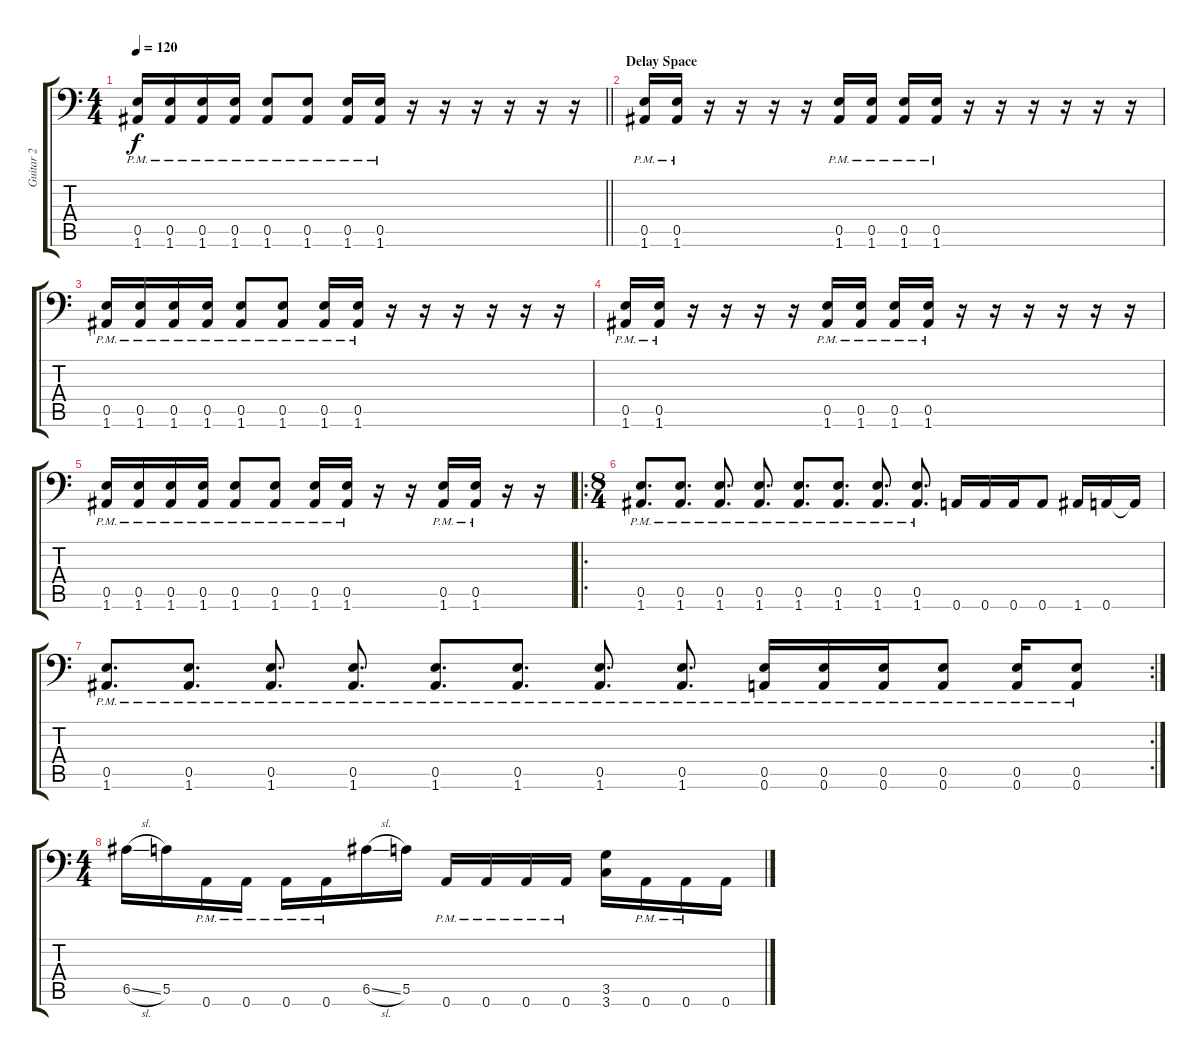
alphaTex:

\track ("Guitar 2" "Guitar 2") {instrument distortionguitar}
\staff {score tabs}
\tuning (B3 Gb3 D3 A2 E2 A1) {hide}
\ts (4 4)
\tempo 120
\clef f4
\barLineRight lightlight
\ks c
(0.5{pm} 1.6{pm}).16{dy f} (0.5{pm} 1.6{pm}).16 (0.5{pm} 1.6{pm}).16 (0.5{pm} 1.6{pm}).16 (0.5{pm} 1.6{pm}).8 (0.5{pm} 1.6{pm}).8 (0.5{pm} 1.6{pm}).16 (0.5{pm} 1.6{pm}).16 r.16 r.16 r.16 r.16 r.16 r.16 |
\section ("" "Delay Space ")
(0.5{pm} 1.6{pm}).16 (0.5{pm} 1.6{pm}).16 r.16 r.16 r.16 r.16 (0.5{pm} 1.6{pm}).16 (0.5{pm} 1.6{pm}).16 (0.5{pm} 1.6{pm}).16 (0.5{pm} 1.6{pm}).16 r.16 r.16 r.16 r.16 r.16 r.16 |
(0.5{pm} 1.6{pm}).16 (0.5{pm} 1.6{pm}).16 (0.5{pm} 1.6{pm}).16 (0.5{pm} 1.6{pm}).16 (0.5{pm} 1.6{pm}).8 (0.5{pm} 1.6{pm}).8 (0.5{pm} 1.6{pm}).16 (0.5{pm} 1.6{pm}).16 r.16 r.16 r.16 r.16 r.16 r.16 |
(0.5{pm} 1.6{pm}).16 (0.5{pm} 1.6{pm}).16 r.16 r.16 r.16 r.16 (0.5{pm} 1.6{pm}).16 (0.5{pm} 1.6{pm}).16 (0.5{pm} 1.6{pm}).16 (0.5{pm} 1.6{pm}).16 r.16 r.16 r.16 r.16 r.16 r.16 |
(0.5{pm} 1.6{pm}).16 (0.5{pm} 1.6{pm}).16 (0.5{pm} 1.6{pm}).16 (0.5{pm} 1.6{pm}).16 (0.5{pm} 1.6{pm}).8 (0.5{pm} 1.6{pm}).8 (0.5{pm} 1.6{pm}).16 (0.5{pm} 1.6{pm}).16 r.16 r.16 (0.5{pm} 1.6{pm}).16 (0.5{pm} 1.6{pm}).16 r.16 r.16 |
\ro
\ts (8 4)
(0.5{pm} 1.6{pm}).8{d} (0.5{pm} 1.6{pm}).8{d} (0.5{pm} 1.6{pm}).8{d} (0.5{pm} 1.6{pm}).8{d} (0.5{pm} 1.6{pm}).8{d} (0.5{pm} 1.6{pm}).8{d} (0.5{pm} 1.6{pm}).8{d} (0.5{pm} 1.6{pm}).8{d} 0.6.16 0.6.16 0.6.16 0.6.8 1.6.16 0.6.16 0.6{t}.16 |
\rc 2
(0.5{pm} 1.6{pm}).8{d} (0.5{pm} 1.6{pm}).8{d} (0.5{pm} 1.6{pm}).8{d} (0.5{pm} 1.6{pm}).8{d} (0.5{pm} 1.6{pm}).8{d} (0.5{pm} 1.6{pm}).8{d} (0.5{pm} 1.6{pm}).8{d} (0.5{pm} 1.6{pm}).8{d} (0.5{pm} 0.6{pm}).16 (0.5{pm} 0.6{pm}).16 (0.5{pm} 0.6{pm}).16 (0.5{pm} 0.6{pm}).8 (0.5{pm} 0.6{pm}).16 (0.5{pm} 0.6{pm}).8 |
\ts (4 4)
6.5{sl}.16 5.5.16 0.6{pm}.16 0.6{pm}.16 0.6{pm}.16 0.6{pm}.16 6.5{sl}.16 5.5.16 0.6{pm}.16 0.6{pm}.16 0.6{pm}.16 0.6{pm}.16 (3.5 3.6).16 0.6{pm}.16 0.6{pm}.16 0.6.16
